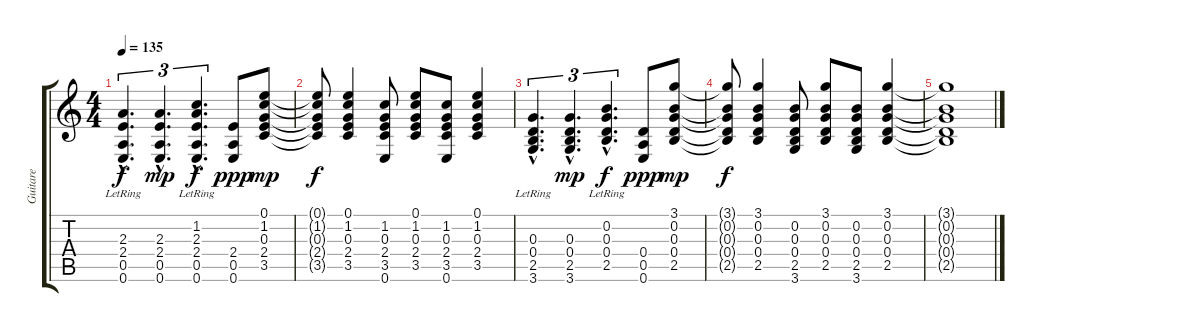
\track ("Guitare" "Guitare") {instrument acousticguitarsteel}
\staff {score tabs}
\tuning (E4 B3 G3 D3 A2 E2) {hide}
\ts (4 4)
\tempo 135
\clef g2
\ks c
(2.3{hac} 2.4{hac lr} 0.5{hac lr} 0.6{hac lr}).4{d tu (3 2) dy f volume 4} (2.3{hac} 2.4{hac} 0.5{hac} 0.6{hac}).4{d tu (3 2) dy mp} (1.2{hac} 2.3{hac} 2.4{hac lr} 0.5{hac} 0.6{hac}).4{d tu (3 2) dy f} (2.4 0.5 0.6).8{dy ppp} (0.1 1.2 0.3 2.4 3.5).8{dy mp} |
(0.1{t} 1.2{t} 0.3{t} 2.4{t} 3.5{t}).8{dy f volume 3} (0.1 1.2 0.3 2.4 3.5).4 (1.2 0.3 2.4 3.5 0.6).8 (0.1 1.2 0.3 2.4 3.5).8 (1.2 0.3 2.4 3.5 0.6).8 (0.1 1.2 0.3 2.4 3.5).4 |
(0.3{hac} 0.4{hac lr} 2.5{hac lr} 3.6{hac lr}).4{d tu (3 2) volume 2} (0.3{hac} 0.4{hac} 2.5{hac} 3.6{hac}).4{d tu (3 2) dy mp} (0.2{hac} 0.3{hac} 0.4{hac lr} 2.5{hac}).4{d tu (3 2) dy f} (0.4 0.5 0.6).8{dy ppp} (3.1 0.2 0.3 0.4 2.5).8{dy mp} |
(3.1{t} 0.2{t} 0.3{t} 0.4{t} 2.5{t}).8{dy f volume 1} (3.1 0.2 0.3 0.4 2.5).4 (0.2 0.3 0.4 2.5 3.6).8 (3.1 0.2 0.3 0.4 2.5).8 (0.2 0.3 0.4 2.5 3.6).8 (3.1 0.2 0.3 0.4 2.5).4 |
(3.1{t} 0.2{t} 0.3{t} 0.4{t} 2.5{t}).1
